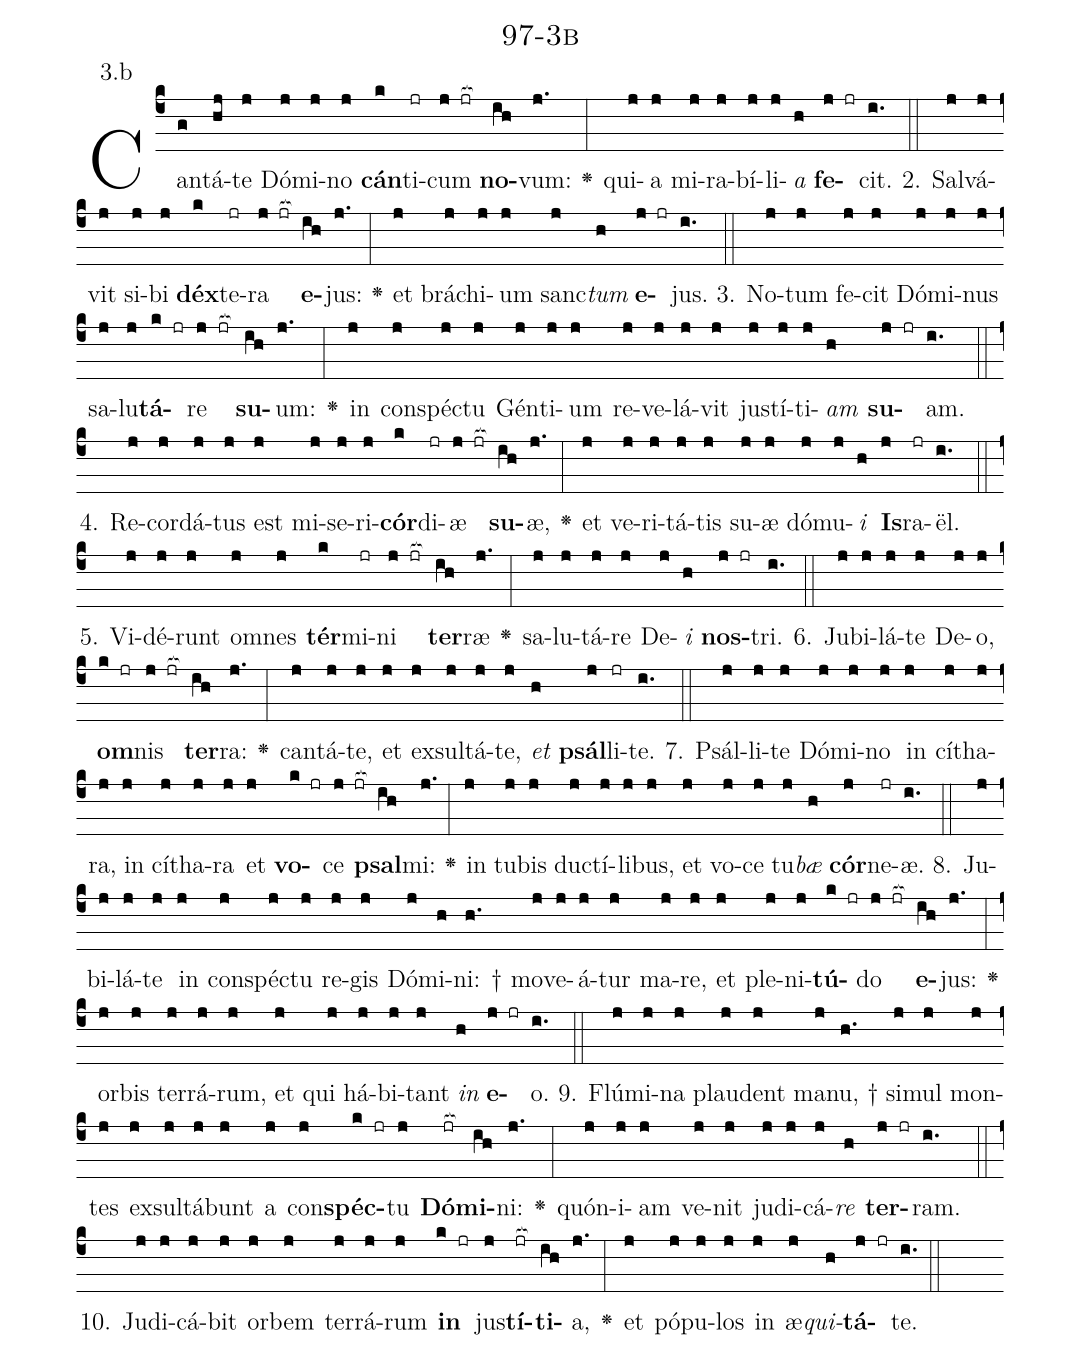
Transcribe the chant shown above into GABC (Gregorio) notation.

name: 97-3b;
annotation: 3.b;
%%
(c4)Can(g)tá(hj)te(j) Dó(j)mi(j)no(j) <b>cán</b>(k)ti(jr)cum(j jr[ocb:1{]) <b>no</b>(ih[ocb:0}])vum:(j.) <v>\greheightstar</v>(:) qui(j)a(j) mi(j)ra(j)bí(j)li(j)<i>a</i>(h) <b>fe</b>(j jr)cit.(i.) (::)
2. Sal(j)vá(j)vit(j) si(j)bi(j) <b>déx</b>(k)te(jr)ra(j jr[ocb:1{]) <b>e</b>(ih[ocb:0}])jus:(j.) <v>\greheightstar</v>(:) et(j) brá(j)chi(j)um(j) sanc(j)<i>tum</i>(h) <b>e</b>(j jr)jus.(i.) (::)
3. No(j)tum(j) fe(j)cit(j) Dó(j)mi(j)nus(j) sa(j)lu(j)<b>tá</b>(k jr)re(j jr[ocb:1{]) <b>su</b>(ih[ocb:0}])um:(j.) <v>\greheightstar</v>(:) in(j) con(j)spéc(j)tu(j) Gén(j)ti(j)um(j) re(j)ve(j)lá(j)vit(j) jus(j)tí(j)ti(j)<i>am</i>(h) <b>su</b>(j jr)am.(i.) (::)
4. Re(j)cor(j)dá(j)tus(j) est(j) mi(j)se(j)ri(j)<b>cór</b>(k)di(jr)æ(j jr[ocb:1{]) <b>su</b>(ih[ocb:0}])æ,(j.) <v>\greheightstar</v>(:) et(j) ve(j)ri(j)tá(j)tis(j) su(j)æ(j) dó(j)mu(j)<i>i</i>(h) <b>Is</b>(j)ra(jr)ël.(i.) (::)
5. Vi(j)dé(j)runt(j) om(j)nes(j) <b>tér</b>(k)mi(jr)ni(j jr[ocb:1{]) <b>ter</b>(ih[ocb:0}])ræ(j.) <v>\greheightstar</v>(:) sa(j)lu(j)tá(j)re(j) De(j)<i>i</i>(h) <b>nos</b>(j jr)tri.(i.) (::)
6. Ju(j)bi(j)lá(j)te(j) De(j)o,(j) <b>om</b>(k jr)nis(j jr[ocb:1{]) <b>ter</b>(ih[ocb:0}])ra:(j.) <v>\greheightstar</v>(:) can(j)tá(j)te,(j) et(j) ex(j)sul(j)tá(j)te,(j) <i>et</i>(h) <b>psál</b>(j)li(jr)te.(i.) (::)
7. Psál(j)li(j)te(j) Dó(j)mi(j)no(j) in(j) cí(j)tha(j)ra,(j) in(j) cí(j)tha(j)ra(j) et(j) <b>vo</b>(k jr)ce(j jr[ocb:1{]) <b>psal</b>(ih[ocb:0}])mi:(j.) <v>\greheightstar</v>(:) in(j) tu(j)bis(j) duc(j)tí(j)li(j)bus,(j) et(j) vo(j)ce(j) tu(j)<i>bæ</i>(h) <b>cór</b>(j)ne(jr)æ.(i.) (::)
8. Ju(j)bi(j)lá(j)te(j) in(j) con(j)spéc(j)tu(j) re(j)gis(j) Dó(j)mi(h)ni: †(h.) mo(j)ve(j)á(j)tur(j) ma(j)re,(j) et(j) ple(j)ni(j)<b>tú</b>(k jr)do(j jr[ocb:1{]) <b>e</b>(ih[ocb:0}])jus:(j.) <v>\greheightstar</v>(:) or(j)bis(j) ter(j)rá(j)rum,(j) et(j) qui(j) há(j)bi(j)tant(j) <i>in</i>(h) <b>e</b>(j jr)o.(i.) (::)
9. Flú(j)mi(j)na(j) plau(j)dent(j) ma(j)nu, †(h.) si(j)mul(j) mon(j)tes(j) ex(j)sul(j)tá(j)bunt(j) a(j) con(j)<b>spéc</b>(k jr)tu(j) <b>Dó</b>(jr[ocb:1{])<b>mi</b>(ih[ocb:0}])ni:(j.) <v>\greheightstar</v>(:) quón(j)i(j)am(j) ve(j)nit(j) ju(j)di(j)cá(j)<i>re</i>(h) <b>ter</b>(j jr)ram.(i.) (::)
10. Ju(j)di(j)cá(j)bit(j) or(j)bem(j) ter(j)rá(j)rum(j) <b>in</b>(k jr) jus(j)<b>tí</b>(jr[ocb:1{])<b>ti</b>(ih[ocb:0}])a,(j.) <v>\greheightstar</v>(:) et(j) pó(j)pu(j)los(j) in(j) æ(j)<i>qui</i>(h)<b>tá</b>(j jr)te.(i.) (::)
